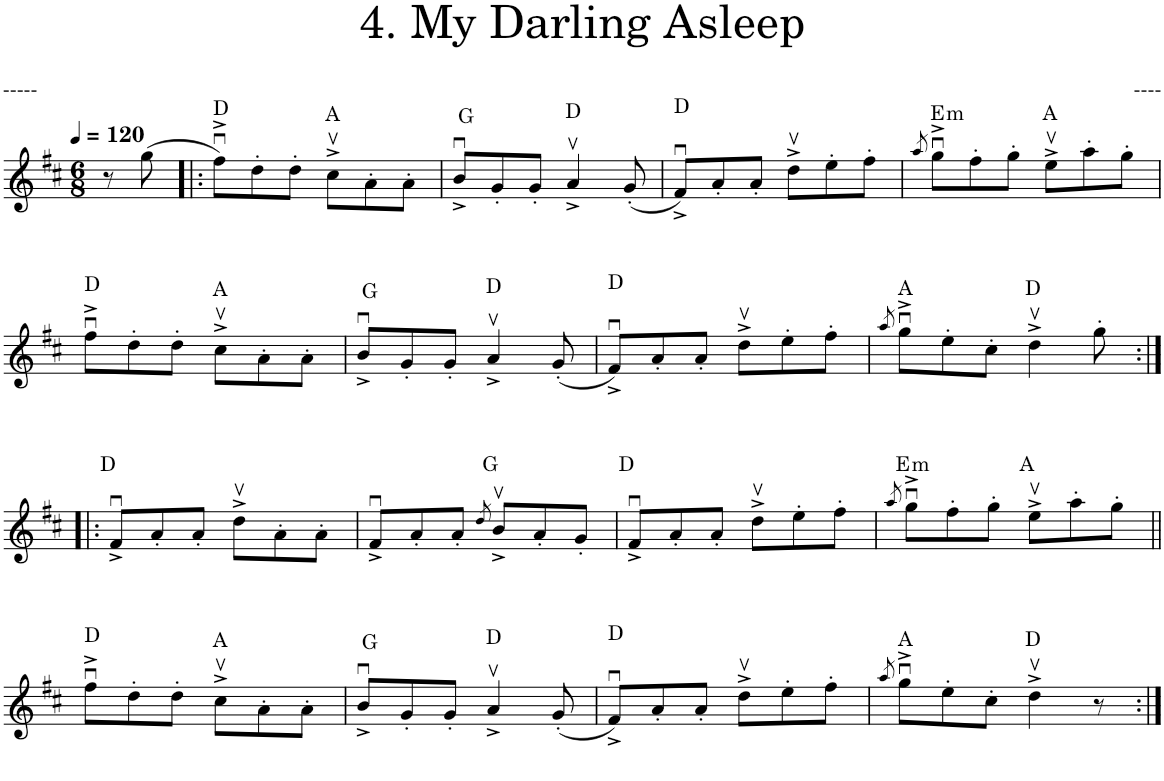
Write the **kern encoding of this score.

**kern	**harte
*part1	*part1
*staff1	*
*I"Violin	*
*I'Vln	*
!!LO:PB:g=z
*clefG2	*
*k[f#c#]	*
*M6/8	*
*MM120	*
=	=
8r	.
(8gg\	.
=1!|:	=1!|:
8ff#u^\L)	D:maj
8dd'\	.
8dd'\J	.
8cc#v^\L	A:maj
8a'\	.
8a'\J	.
=2	=2
8bu^/L	G:maj
8g'/	.
8g'/J	.
4av^/	D:maj
(8g'/	.
=3	=3
8f#u^/L)	D:maj
8a'/	.
8a'/J	.
8ddv^\L	.
8ee'\	.
8ff#'\J	.
=4	=4
8qaa/	.
!	!LO:H:kt=m
8ggu^\L	E:min
8ff#'\	.
8gg'\J	.
8eev^\L	A:maj
8aa'\	.
8gg'\J	.
!!LO:LB:g=z
=5	=5
8ff#u^\L	D:maj
8dd'\	.
8dd'\J	.
8cc#v^\L	A:maj
8a'\	.
8a'\J	.
=6	=6
8bu^/L	G:maj
8g'/	.
8g'/J	.
4av^/	D:maj
(8g'/	.
=7	=7
8f#u^/L)	D:maj
8a'/	.
8a'/J	.
8ddv^\L	.
8ee'\	.
8ff#'\J	.
=8	=8
8qaa/	.
8ggu^\L	A:maj
8ee'\	.
8cc#'\J	.
4ddv^\	D:maj
8gg'\	.
!!LO:LB:g=z
=9:|!|:	=9:|!|:
8f#u^/L	D:maj
8a'/	.
8a'/J	.
8ddv^\L	.
8a'\	.
8a'\J	.
=10	=10
8f#u^/L	.
8a'/	.
8a'/J	.
8qdd/	.
8bv^/L	G:maj
8a'/	.
8g'/J	.
=11	=11
8f#u^/L	D:maj
8a'/	.
8a'/J	.
8ddv^\L	.
8ee'\	.
8ff#'\J	.
=12	=12
8qaa/	.
!	!LO:H:kt=m
8ggu^\L	E:min
8ff#'\	.
8gg'\J	.
8eev^\L	A:maj
8aa'\	.
8gg'\J	.
!!LO:LB:g=z
=13||	=13||
8ff#u^\L	D:maj
8dd'\	.
8dd'\J	.
8cc#v^\L	A:maj
8a'\	.
8a'\J	.
=14	=14
8bu^/L	G:maj
8g'/	.
8g'/J	.
4av^/	D:maj
(8g'/	.
=15	=15
8f#u^/L)	D:maj
8a'/	.
8a'/J	.
8ddv^\L	.
8ee'\	.
8ff#'\J	.
=16	=16
8qaa/	.
8ggu^\L	A:maj
8ee'\	.
8cc#'\J	.
4ddv^\	D:maj
8r	.
=:|!	=:|!
*-	*-
